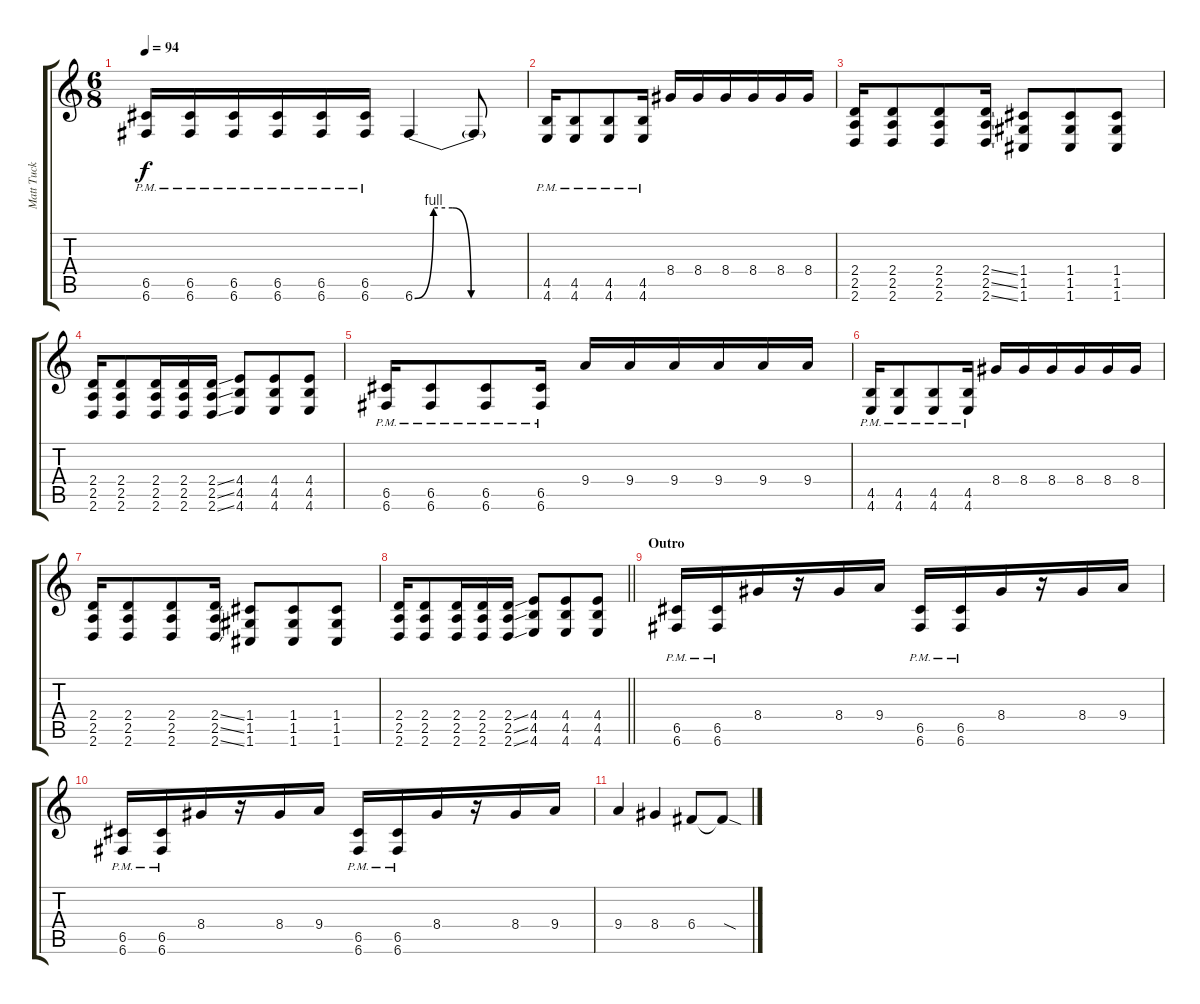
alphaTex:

\track ("Matt Tuck" "Matt Tuck") {instrument overdrivenguitar}
\staff {score tabs}
\tuning (D4 A3 F3 C3 G2 C2) {hide}
\ts (6 8)
\tempo 94
\clef g2
\ks c
(6.5{pm} 6.6{pm}).16{dy f} (6.5{pm} 6.6{pm}).16 (6.5{pm} 6.6{pm}).16 (6.5{pm} 6.6{pm}).16 (6.5{pm} 6.6{pm}).16 (6.5{pm} 6.6{pm}).16 6.6{be (custom 0 0 10 4 20 4 30 0 60 0)}.4 6.6{t}.8 |
(4.5{pm} 4.6{pm}).16 (4.5{pm} 4.6{pm}).8 (4.5{pm} 4.6{pm}).8 (4.5{pm} 4.6{pm}).16 8.4.16 8.4.16 8.4.16 8.4.16 8.4.16 8.4.16 |
(2.4 2.5 2.6).16 (2.4 2.5 2.6).8 (2.4 2.5 2.6).8 (2.4{ss} 2.5{ss} 2.6{ss}).16 (1.4 1.5 1.6).8 (1.4 1.5 1.6).8 (1.4 1.5 1.6).8 |
(2.4 2.5 2.6).16 (2.4 2.5 2.6).8 (2.4 2.5 2.6).16 (2.4 2.5 2.6).16 (2.4{ss} 2.5{ss} 2.6{ss}).16 (4.4 4.5 4.6).8 (4.4 4.5 4.6).8 (4.4 4.5 4.6).8 |
(6.5{pm} 6.6{pm}).16{balance 2 instrument distortionguitar} (6.5{pm} 6.6{pm}).8 (6.5{pm} 6.6{pm}).8 (6.5{pm} 6.6{pm}).16 9.4.16 9.4.16 9.4.16 9.4.16 9.4.16 9.4.16 |
(4.5{pm} 4.6{pm}).16 (4.5{pm} 4.6{pm}).8 (4.5{pm} 4.6{pm}).8 (4.5{pm} 4.6{pm}).16 8.4.16 8.4.16 8.4.16 8.4.16 8.4.16 8.4.16 |
(2.4 2.5 2.6).16 (2.4 2.5 2.6).8 (2.4 2.5 2.6).8 (2.4{ss} 2.5{ss} 2.6{ss}).16 (1.4 1.5 1.6).8 (1.4 1.5 1.6).8 (1.4 1.5 1.6).8 |
\barLineRight lightlight
(2.4 2.5 2.6).16 (2.4 2.5 2.6).8 (2.4 2.5 2.6).16 (2.4 2.5 2.6).16 (2.4{ss} 2.5{ss} 2.6{ss}).16 (4.4 4.5 4.6).8 (4.4 4.5 4.6).8 (4.4 4.5 4.6).8 |
\section ("" "Outro")
(6.5{pm} 6.6{pm}).16 (6.5{pm} 6.6{pm}).16 8.4.16 r.16 8.4.16 9.4.16 (6.5{pm} 6.6{pm}).16 (6.5{pm} 6.6{pm}).16 8.4.16 r.16 8.4.16 9.4.16 |
(6.5{pm} 6.6{pm}).16 (6.5{pm} 6.6{pm}).16 8.4.16 r.16 8.4.16 9.4.16 (6.5{pm} 6.6{pm}).16 (6.5{pm} 6.6{pm}).16 8.4.16 r.16 8.4.16 9.4.16 |
9.4.4 8.4.4 6.4.8 6.4{sod t}.8
